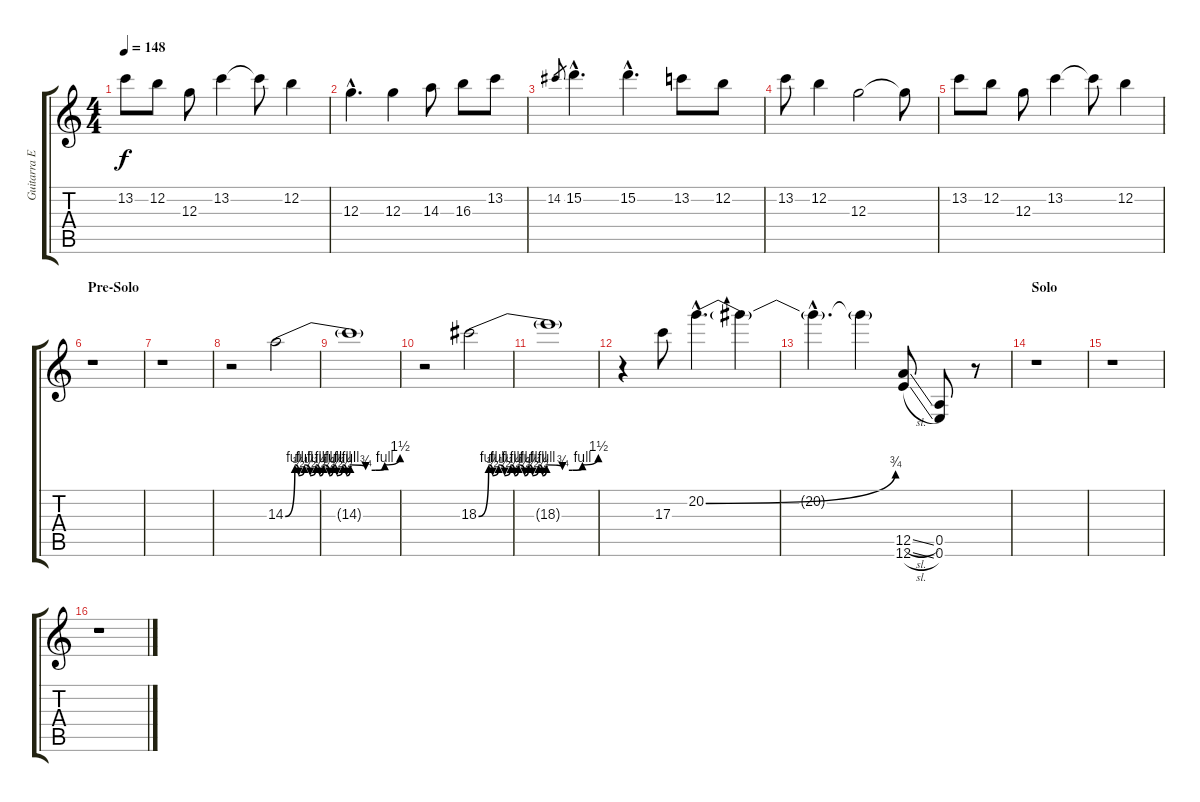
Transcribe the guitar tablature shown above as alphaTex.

\track ("Guitarra Electrica" "Guitarra E") {instrument distortionguitar}
\staff {score tabs}
\tuning (E4 B3 G3 D3 A2 E2) {hide}
\ts (4 4)
\tempo 148
\clef g2
\ks c
13.2.8{dy f} 12.2.8 12.3.8 13.2.4 13.2{t}.8 12.2.4 |
12.3{hac}.4{d} 12.3.4 14.3.8 16.3.8 13.2.8 |
14.2.8{gr} 15.2{hac}.4{d} 15.2{hac}.4{d} 13.2.8 12.2.8 |
13.2.8 12.2.4 12.3.2 12.3{t}.8 |
13.2.8 12.2.8 12.3.8 13.2.4 13.2{t}.8 12.2.4 |
\section ("" "Pre-Solo")
r.1 |
r.1 |
r.2 14.3{be (custom 0 0 5 4 7 2 10 4 13 2 16 4 18 2 20 4 23 2 25 4 27 2 30 4 32 2 34 4 42 3 47 3 52 4 60 6)}.2 |
14.3{t}.1{volume 11} |
r.2 18.3{be (custom 0 0 5 4 7 2 10 4 13 2 16 4 18 2 20 4 23 2 25 4 27 2 30 4 32 2 34 4 42 3 47 3 52 4 60 6)}.2{volume 14} |
18.3{t}.1{volume 11} |
r.4 17.3.8 20.2{be (bend 0 0 60 3) hac}.4{d} 20.2{t}.4{volume 11} |
20.2{hac t}.4{d} 20.2{t}.4 (12.5{sl} 12.6{sl}).8{volume 13} (0.5 0.6).8 r.8 |
\section ("" "Solo")
r.1 |
r.1 |
r.1
